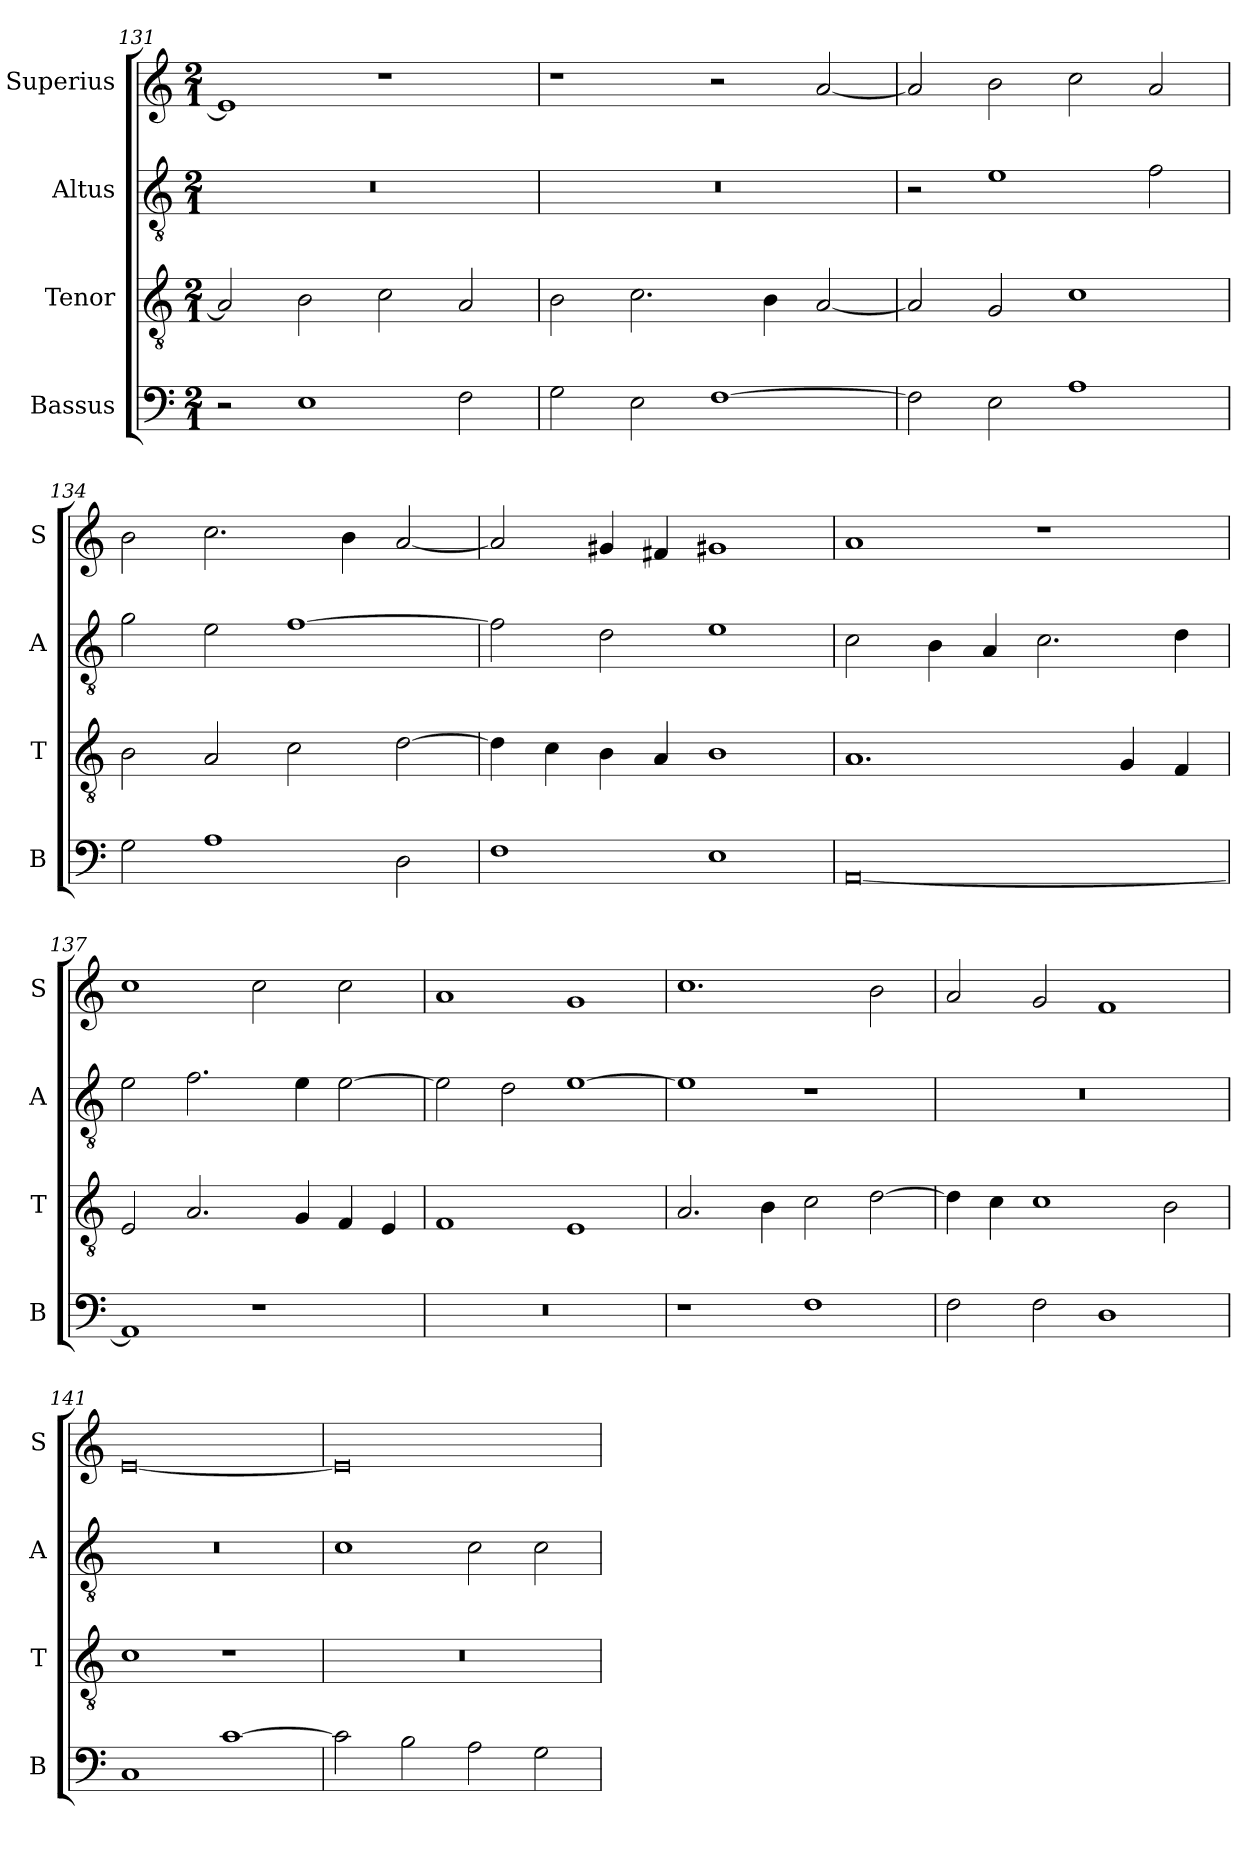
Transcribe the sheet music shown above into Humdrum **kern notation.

**kern	**kern	**kern	**kern
*part4	*part3	*part2	*part1
*staff4	*staff3	*staff2	*staff1
*I"Bassus	*I"Tenor	*I"Altus	*I"Superius
*I'B	*I'T	*I'A	*I'S
*clefF4	*clefGv2	*clefGv2	*clefG2
*k[]	*k[]	*k[]	*k[]
*C:	*C:	*C:	*C:
*M2/1	*M2/1	*M2/1	*M2/1
=131	=131	=131	=131
2r	2A]	0r	1e]
1E	2B	.	.
.	2c	.	1r
2F	2A	.	.
=132	=132	=132	=132
2G	2B	0r	1r
2E	2.c	.	.
[1F	.	.	2r
.	4B	.	.
.	[2A	.	[2a
=133	=133	=133	=133
2F]	2A]	2r	2a]
2E	2G	1e	2b
1A	1c	.	2cc
.	.	2f	2a
=134	=134	=134	=134
2G	2B	2g	2b
1A	2A	2e	2.cc
.	2c	[1f	.
.	.	.	4b
2D	[2d	.	[2a
=135	=135	=135	=135
1F	4d]	2f]	2a]
.	4c	.	.
.	4B	2d	4g#X
.	4A	.	4f#X
1E	1B	1e	1g#X
=136	=136	=136	=136
[0AA	1.A	2c	1a
.	.	4B	.
.	.	4A	.
.	.	2.c	1r
.	4G	.	.
.	4F	4d	.
=137	=137	=137	=137
1AA]	2E	2e	1cc
.	2.A	2.f	.
1r	.	.	2cc
.	4G	4e	.
.	4F	[2e	2cc
.	4E	.	.
=138	=138	=138	=138
0r	1F	2e]	1a
.	.	2d	.
.	1E	[1e	1g
=139	=139	=139	=139
1r	2.A	1e]	1.cc
.	4B	.	.
1F	2c	1r	.
.	[2d	.	2b
=140	=140	=140	=140
2F	4d]	0r	2a
.	4c	.	.
2F	1c	.	2g
1D	.	.	1f
.	2B	.	.
=141	=141	=141	=141
1C	1c	0r	[0e
[1c	1r	.	.
=142	=142	=142	=142
2c]	0r	1c	0e]
2B	.	.	.
2A	.	2c	.
2G	.	2c	.
=	=	=	=
*-	*-	*-	*-
